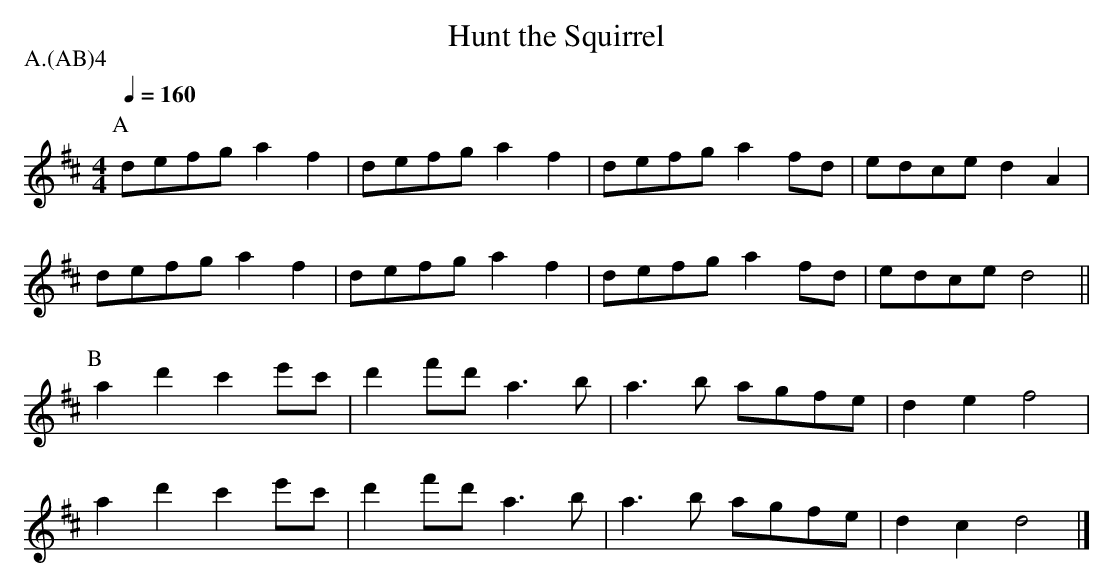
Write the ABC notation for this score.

X:1
T:Hunt the Squirrel
P:A.(AB)4
Q:1/4=160
M:4/4
L:1/4
K:Dmaj
P:A
d/2e/2f/2g/2 a f | d/2e/2f/2g/2 a f | d/2e/2f/2g/2a f/2d/2 | e/2d/2c/2e/2 d A |
d/2e/2f/2g/2 a f | d/2e/2f/2g/2 a f | d/2e/2f/2g/2 a f/2d/2 | e/2d/2c/2e/2 d2 ||
P:B
a d' c' e'/2c'/2 | d' f'/2d'/2 a>b | a>b a/2g/2f/2e/2 | d e f2 |
a d' c' e'/2c'/2 | d' f'/2d'/2 a>b | a>b a/2g/2f/2e/2 | d c d2 |]
